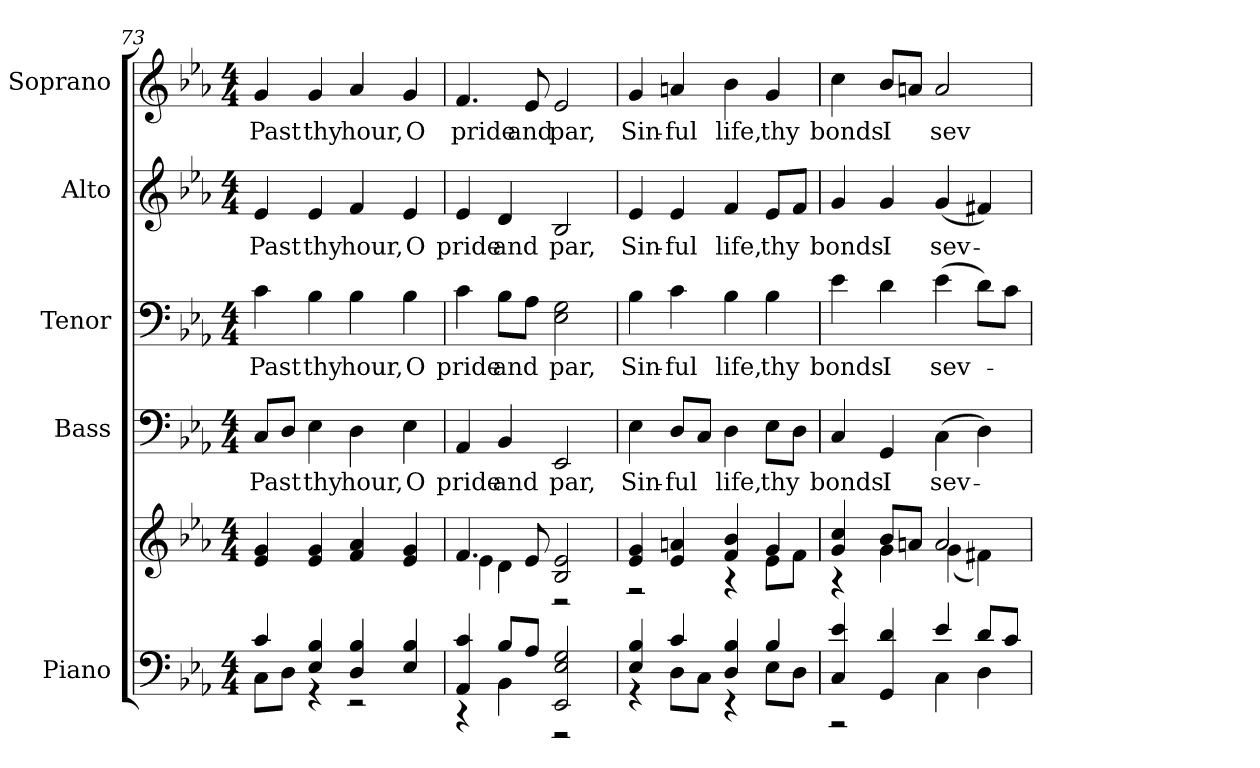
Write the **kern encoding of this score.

**kern	**kern	**kern	**text	**kern	**text	**kern	**text	**kern	**text
*part5	*part5	*part4	*part4	*part3	*part3	*part2	*part2	*part1	*part1
*staff6	*staff5	*staff4	*staff4	*staff3	*staff3	*staff2	*staff2	*staff1	*staff1
*I"Piano	*	*I"Bass	*	*I"Tenor	*	*I"Alto	*	*I"Soprano	*
*I'Pno.	*	*I'B.	*	*I'T.	*	*I'A.	*	*I'S.	*
!!LO:PB:g=z
*clefF4	*clefG2	*clefF4	*	*clefF4	*	*clefG2	*	*clefG2	*
*k[b-e-a-]	*k[b-e-a-]	*k[b-e-a-]	*	*k[b-e-a-]	*	*k[b-e-a-]	*	*k[b-e-a-]	*
*E-:	*E-:	*E-:	*	*E-:	*	*E-:	*	*E-:	*
*M4/4	*M4/4	*M4/4	*	*M4/4	*	*M4/4	*	*M4/4	*
=73	=73	=73	=73	=73	=73	=73	=73	=73	=73
*^	*	*	*	*	*	*	*	*	*
!	!	!	!	!LO:LY:b:color=#000000	!	!	!	!	!	!
!	!	!	!	!	!	!LO:LY:b:color=#000000	!	!	!	!
!	!	!	!	!	!	!	!	!LO:LY:b:color=#000000	!	!
!	!	!	!	!	!	!	!	!	!	!LO:LY:b:color=#000000
4ci/	8Ci\L	4e-i/ 4gi	8Ci/L	Past	4ci\	Past	4e-i/	Past	4gi/	Past
.	8Di\J	.	8Di/J	.	.	.	.	.	.	.
!	!	!	!	!LO:LY:b:color=#000000	!	!	!	!	!	!
!	!	!	!	!	!	!LO:LY:b:color=#000000	!	!	!	!
!	!	!	!	!	!	!	!	!LO:LY:b:color=#000000	!	!
!	!	!	!	!	!	!	!	!	!	!LO:LY:b:color=#000000
4E-i/ 4B-i	4r	4e-i/ 4gi	4E-i\	thy	4B-i\	thy	4e-i/	thy	4gi/	thy
!	!	!	!	!LO:LY:b:color=#000000	!	!	!	!	!	!
!	!	!	!	!	!	!LO:LY:b:color=#000000	!	!	!	!
!	!	!	!	!	!	!	!	!LO:LY:b:color=#000000	!	!
!	!	!	!	!	!	!	!	!	!	!LO:LY:b:color=#000000
4Di/ 4B-i	2r	4fi/ 4a-i	4Di\	hour,	4B-i\	hour,	4fi/	hour,	4a-i/	hour,
!	!	!	!	!LO:LY:b:color=#000000	!	!	!	!	!	!
!	!	!	!	!	!	!LO:LY:b:color=#000000	!	!	!	!
!	!	!	!	!	!	!	!	!LO:LY:b:color=#000000	!	!
!	!	!	!	!	!	!	!	!	!	!LO:LY:b:color=#000000
4E-i/ 4B-i	.	4e-i/ 4gi	4E-i\	O	4B-i\	O	4e-i/	O	4gi/	O
=74	=74	=74	=74	=74	=74	=74	=74	=74	=74	=74
*	*	*^	*	*	*	*	*	*	*	*
!	!	!	!	!	!LO:LY:b:color=#000000	!	!	!	!	!	!
!	!	!	!	!	!	!	!LO:LY:b:color=#000000	!	!	!	!
!	!	!	!	!	!	!	!	!	!LO:LY:b:color=#000000	!	!
!	!	!	!	!	!	!	!	!	!	!	!LO:LY:b:color=#000000
4AA-i/ 4ci	4r	4.fi/	4e-i\	4AA-i/	pride	4ci\	pride	4e-i/	pride	4.fi/	pride
!	!	!	!	!	!LO:LY:b:color=#000000	!	!	!	!	!	!
!	!	!	!	!	!	!	!LO:LY:b:color=#000000	!	!	!	!
!	!	!	!	!	!	!	!	!	!LO:LY:b:color=#000000	!	!
8B-i/L	4BB-i\	.	4di\	4BB-i/	and	8B-i\L	and	4di/	and	.	.
!	!	!	!	!	!	!	!	!	!	!	!LO:LY:b:color=#000000
8A-i/J	.	8e-i/	.	.	.	8A-i\J	.	.	.	8e-i/	and
!	!	!	!	!	!LO:LY:b:color=#000000	!	!	!	!	!	!
!	!	!	!	!	!	!	!LO:LY:b:color=#000000	!	!	!	!
!	!	!	!	!	!	!	!	!	!LO:LY:b:color=#000000	!	!
!	!	!	!	!	!	!	!	!	!	!	!LO:LY:b:color=#000000
2EE-i/ 2E-i 2Gi	2r	2B-i/ 2e-i	2r	2EE-i/	par,	2E-i\ 2Gi	par,	2B-i/	par,	2e-i/	par,
!!LO:PB:g=z
=75	=75	=75	=75	=75	=75	=75	=75	=75	=75	=75	=75
!	!	!	!	!	!LO:LY:b:color=#000000	!	!	!	!	!	!
!	!	!	!	!	!	!	!LO:LY:b:color=#000000	!	!	!	!
!	!	!	!	!	!	!	!	!	!LO:LY:b:color=#000000	!	!
!	!	!	!	!	!	!	!	!	!	!	!LO:LY:b:color=#000000
4E-i/ 4B-i	4r	4e-i/ 4gi	2r	4E-i\	Sin-	4B-i\	Sin-	4e-i/	Sin-	4gi/	Sin-
!	!	!	!	!	!LO:LY:b:color=#000000	!	!	!	!	!	!
!	!	!	!	!	!	!	!LO:LY:b:color=#000000	!	!	!	!
!	!	!	!	!	!	!	!	!	!LO:LY:b:color=#000000	!	!
!	!	!	!	!	!	!	!	!	!	!	!LO:LY:b:color=#000000
4ci/	8Di\L	4e-i/ 4ani	.	8Di/L	-ful	4ci\	-ful	4e-i/	-ful	4ani/	-ful
.	8Ci\J	.	.	8Ci/J	.	.	.	.	.	.	.
!	!	!	!	!	!LO:LY:b:color=#000000	!	!	!	!	!	!
!	!	!	!	!	!	!	!LO:LY:b:color=#000000	!	!	!	!
!	!	!	!	!	!	!	!	!	!LO:LY:b:color=#000000	!	!
!	!	!	!	!	!	!	!	!	!	!	!LO:LY:b:color=#000000
4Di/ 4B-i	4r	4fi/ 4b-i	4r	4Di\	life,	4B-i\	life,	4fi/	life,	4b-i\	life,
!	!	!	!	!	!LO:LY:b:color=#000000	!	!	!	!	!	!
!	!	!	!	!	!	!	!LO:LY:b:color=#000000	!	!	!	!
!	!	!	!	!	!	!	!	!	!LO:LY:b:color=#000000	!	!
!	!	!	!	!	!	!	!	!	!	!	!LO:LY:b:color=#000000
4B-i/	8E-i\L	4gi/	8e-i\L	8E-i\L	thy	4B-i\	thy	8e-i/L	thy	4gi/	thy
.	8Di\J	.	8fi\J	8Di\J	.	.	.	8fi/J	.	.	.
=76	=76	=76	=76	=76	=76	=76	=76	=76	=76	=76	=76
!	!	!	!	!	!LO:LY:b:color=#000000	!	!	!	!	!	!
!	!	!	!	!	!	!	!LO:LY:b:color=#000000	!	!	!	!
!	!	!	!	!	!	!	!	!	!LO:LY:b:color=#000000	!	!
!	!	!	!	!	!	!	!	!	!	!	!LO:LY:b:color=#000000
4Ci/ 4e-i	2r	4gi/ 4cci	4r	4Ci/	bonds	4e-i\	bonds	4gi/	bonds	4cci\	bonds
!	!	!	!	!	!LO:LY:b:color=#000000	!	!	!	!	!	!
!	!	!	!	!	!	!	!LO:LY:b:color=#000000	!	!	!	!
!	!	!	!	!	!	!	!	!	!LO:LY:b:color=#000000	!	!
!	!	!	!	!	!	!	!	!	!	!	!LO:LY:b:color=#000000
4GGi/ 4di	.	8b-i/L	4gi\	4GGi/	I	4di\	I	4gi/	I	8b-i/L	I
.	.	8ani/J	.	.	.	.	.	.	.	8ani/J	.
!	!	!	!	!	!LO:LY:b:color=#000000	!	!	!	!	!	!
!	!	!	!	!	!	!	!LO:LY:b:color=#000000	!	!	!	!
!	!	!	!	!	!	!	!	!	!LO:LY:b:color=#000000	!	!
!	!	!	!	!	!	!	!	!	!	!	!LO:LY:b:color=#000000
4e-i/	4Ci\	2ai/	(4gi\	(4Ci\	sev-	(4e-i\	sev-	(4gi/	sev-	2ai/	sev-
8di/L	4Di\	.	4f#Xi\)	4Di\)	.	8di\L)	.	4f#Xi/)	.	.	.
8ci/J	.	.	.	.	.	8ci\J	.	.	.	.	.
*v	*v	*	*	*	*	*	*	*	*	*	*
*	*v	*v	*	*	*	*	*	*	*	*
=	=	=	=	=	=	=	=	=	=
*-	*-	*-	*-	*-	*-	*-	*-	*-	*-
